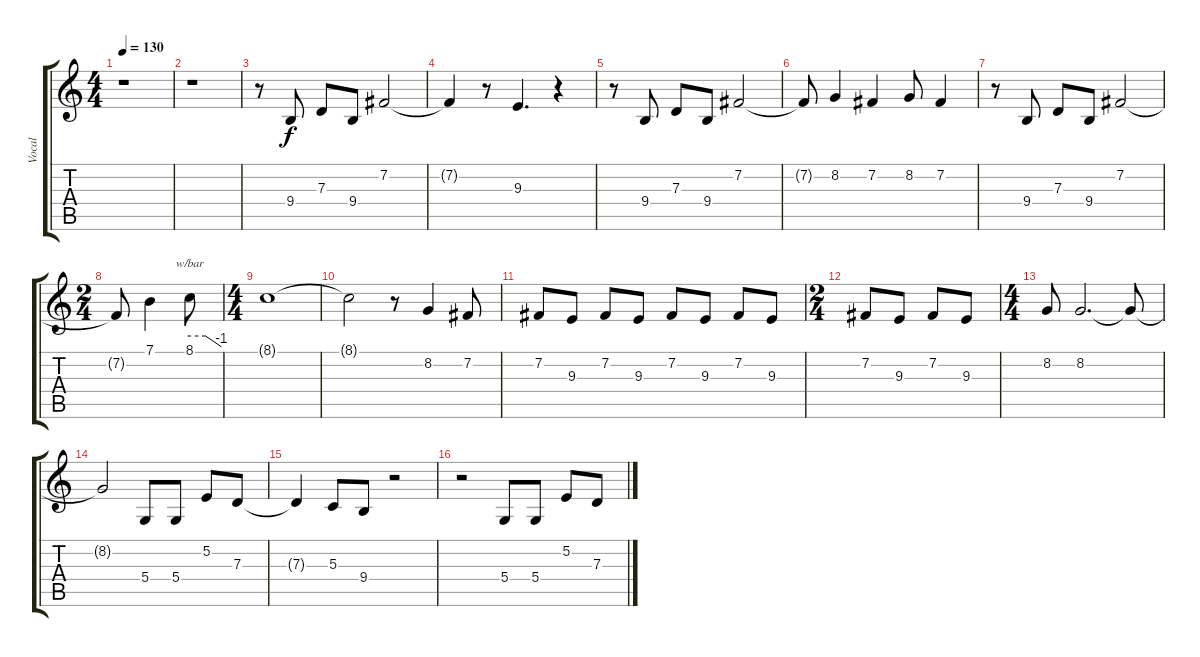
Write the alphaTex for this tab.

\track ("Vocal" "Vocal") {instrument flute}
\staff {score tabs}
\tuning (E4 B3 G3 D3 A2 E2) {hide}
\ts (4 4)
\tempo 130
\clef g2
\ks c
r.1{dy f} |
r.1 |
r.8 9.4.8 7.3.8 9.4.8 7.2.2 |
7.2{t}.4 r.8 9.3.4{d} r.4 |
r.8 9.4.8 7.3.8 9.4.8 7.2.2 |
7.2{t}.8 8.2.4 7.2.4 8.2.8 7.2.4 |
r.8 9.4.8 7.3.8 9.4.8 7.2.2 |
\ts (2 4)
7.2{t}.8 7.1.4 8.1.8{tbe (custom default 0 0 30 0 60 -4)} |
\ts (4 4)
8.1{t}.1 |
8.1{t}.2 r.8 8.2.4 7.2.8 |
7.2.8 9.3.8 7.2.8 9.3.8 7.2.8 9.3.8 7.2.8 9.3.8 |
\ts (2 4)
7.2.8 9.3.8 7.2.8 9.3.8 |
\ts (4 4)
8.2.8 8.2.2{d} 8.2{t}.8 |
8.2{t}.2 5.4.8 5.4.8 5.2.8 7.3.8 |
7.3{t}.4 5.3.8 9.4.8 r.2 |
r.2 5.4.8 5.4.8 5.2.8 7.3.8
